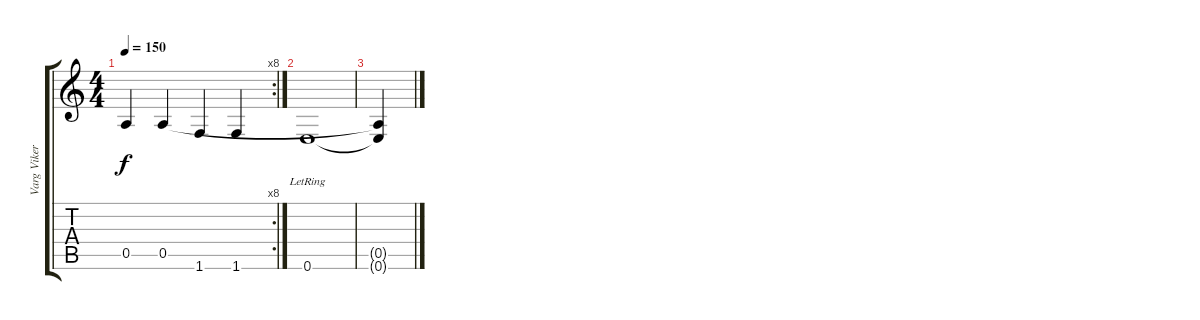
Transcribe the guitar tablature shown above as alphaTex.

\track ("Varg Vikernes" "Varg Viker") {instrument contrabass}
\staff {score tabs}
\tuning (E4 B3 G3 D3 A2 E2) {hide}
\rc 8
\ts (4 4)
\tempo 150
\clef g2
\ks c
0.5.4{dy f} 0.5.4 1.6.4 1.6.4 |
0.6{lr}.1 |
(0.5{t} 0.6{t}).4
